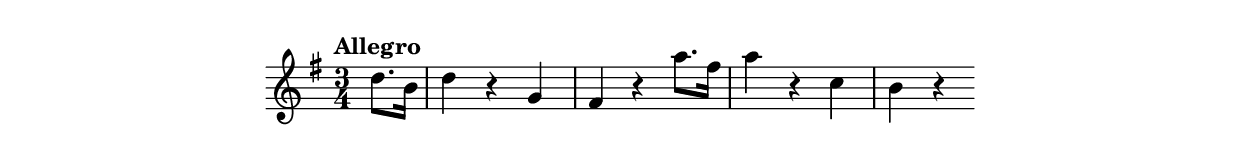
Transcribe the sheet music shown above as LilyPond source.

\version "2.15.32"
\include "indice.ily"
\new Staff \relative f {
  \time 3/4
  \key g \major
  \clef treble
  \tempo "Allegro"
  \partial 4 d''8. b16
  d4 r g,
  fis4 r a'8. fis16
  a4 r c,
  b4 r
}